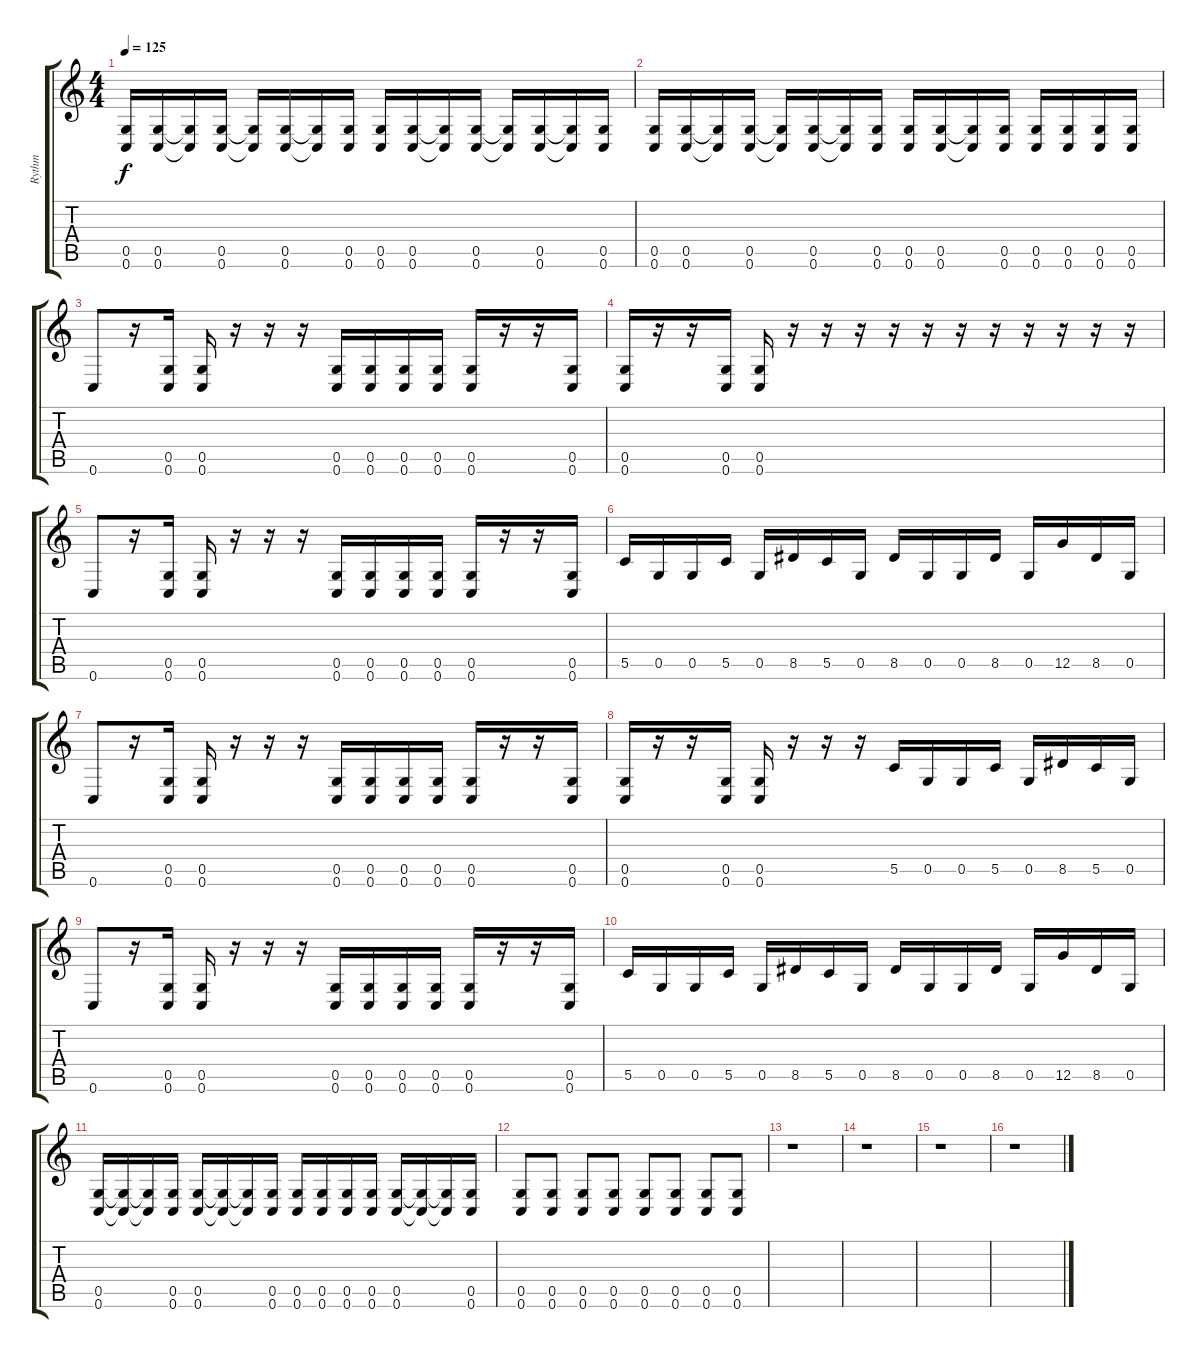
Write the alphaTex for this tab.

\track ("Rythm" "Rythm") {instrument distortionguitar}
\staff {score tabs}
\tuning (D4 A3 F3 C3 G2 C2) {hide}
\ts (4 4)
\tempo 125
\clef g2
\ks c
(0.5 0.6).16{dy f} (0.5 0.6).16 (0.5{t} 0.6{t}).16 (0.5 0.6).16 (0.5{t} 0.6{t}).16 (0.5 0.6).16 (0.5{t} 0.6{t}).16 (0.5 0.6).16 (0.5 0.6).16 (0.5 0.6).16 (0.5{t} 0.6{t}).16 (0.5 0.6).16 (0.5{t} 0.6{t}).16 (0.5 0.6).16 (0.5{t} 0.6{t}).16 (0.5 0.6).16 |
(0.5 0.6).16 (0.5 0.6).16 (0.5{t} 0.6{t}).16 (0.5 0.6).16 (0.5{t} 0.6{t}).16 (0.5 0.6).16 (0.5{t} 0.6{t}).16 (0.5 0.6).16 (0.5 0.6).16 (0.5 0.6).16 (0.5{t} 0.6{t}).16 (0.5 0.6).16 (0.5 0.6).16 (0.5 0.6).16 (0.5 0.6).16 (0.5 0.6).16 |
0.6.8 r.16 (0.5 0.6).16 (0.5 0.6).16 r.16 r.16 r.16 (0.5 0.6).16 (0.5 0.6).16 (0.5 0.6).16 (0.5 0.6).16 (0.5 0.6).16 r.16 r.16 (0.5 0.6).16 |
(0.5 0.6).16 r.16 r.16 (0.5 0.6).16 (0.5 0.6).16 r.16 r.16 r.16 r.16 r.16 r.16 r.16 r.16 r.16 r.16 r.16 |
0.6.8 r.16 (0.5 0.6).16 (0.5 0.6).16 r.16 r.16 r.16 (0.5 0.6).16 (0.5 0.6).16 (0.5 0.6).16 (0.5 0.6).16 (0.5 0.6).16 r.16 r.16 (0.5 0.6).16 |
5.5.16 0.5.16 0.5.16 5.5.16 0.5.16 8.5.16 5.5.16 0.5.16 8.5.16 0.5.16 0.5.16 8.5.16 0.5.16 12.5.16 8.5.16 0.5.16 |
0.6.8 r.16 (0.5 0.6).16 (0.5 0.6).16 r.16 r.16 r.16 (0.5 0.6).16 (0.5 0.6).16 (0.5 0.6).16 (0.5 0.6).16 (0.5 0.6).16 r.16 r.16 (0.5 0.6).16 |
(0.5 0.6).16 r.16 r.16 (0.5 0.6).16 (0.5 0.6).16 r.16 r.16 r.16 5.5.16 0.5.16 0.5.16 5.5.16 0.5.16 8.5.16 5.5.16 0.5.16 |
0.6.8 r.16 (0.5 0.6).16 (0.5 0.6).16 r.16 r.16 r.16 (0.5 0.6).16 (0.5 0.6).16 (0.5 0.6).16 (0.5 0.6).16 (0.5 0.6).16 r.16 r.16 (0.5 0.6).16 |
5.5.16 0.5.16 0.5.16 5.5.16 0.5.16 8.5.16 5.5.16 0.5.16 8.5.16 0.5.16 0.5.16 8.5.16 0.5.16 12.5.16 8.5.16 0.5.16 |
(0.5 0.6).16 (0.5{t} 0.6{t}).16 (0.5{t} 0.6{t}).16 (0.5 0.6).16 (0.5 0.6).16 (0.5{t} 0.6{t}).16 (0.5{t} 0.6{t}).16 (0.5 0.6).16 (0.5 0.6).16 (0.5 0.6).16 (0.5 0.6).16 (0.5 0.6).16 (0.5 0.6).16 (0.5{t} 0.6{t}).16 (0.5{t} 0.6{t}).16 (0.5 0.6).16 |
(0.5 0.6).8 (0.5 0.6).8 (0.5 0.6).8 (0.5 0.6).8 (0.5 0.6).8 (0.5 0.6).8 (0.5 0.6).8 (0.5 0.6).8 |
r.1 |
r.1 |
r.1 |
r.1
